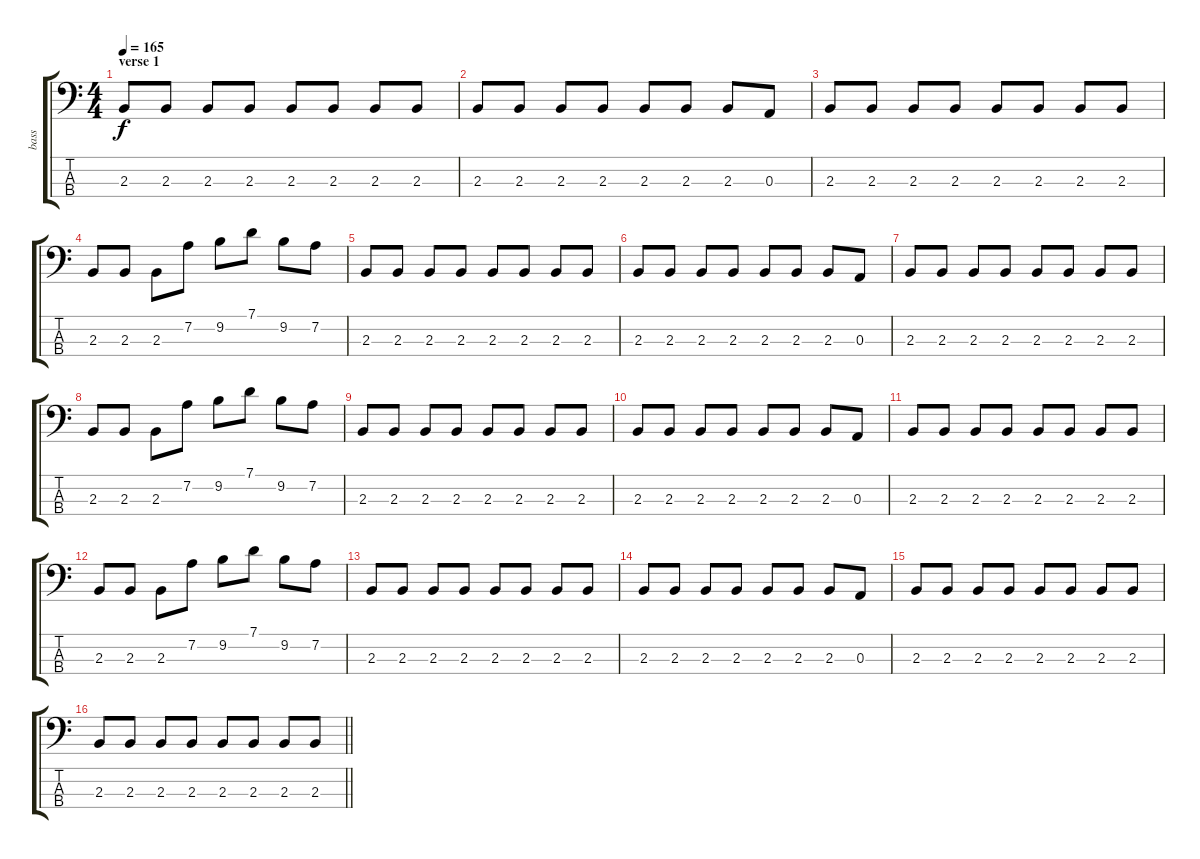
\track ("bass" "bass") {instrument electricbassfinger}
\staff {score tabs}
\tuning (G2 D2 A1 E1) {hide}
\ts (4 4)
\section ("" "verse 1")
\tempo 165
\clef f4
\ks c
2.3.8{dy f} 2.3.8 2.3.8 2.3.8 2.3.8 2.3.8 2.3.8 2.3.8 |
2.3.8 2.3.8 2.3.8 2.3.8 2.3.8 2.3.8 2.3.8 0.3.8 |
2.3.8 2.3.8 2.3.8 2.3.8 2.3.8 2.3.8 2.3.8 2.3.8 |
2.3.8 2.3.8 2.3.8 7.2.8 9.2.8 7.1.8 9.2.8 7.2.8 |
2.3.8 2.3.8 2.3.8 2.3.8 2.3.8 2.3.8 2.3.8 2.3.8 |
2.3.8 2.3.8 2.3.8 2.3.8 2.3.8 2.3.8 2.3.8 0.3.8 |
2.3.8 2.3.8 2.3.8 2.3.8 2.3.8 2.3.8 2.3.8 2.3.8 |
2.3.8 2.3.8 2.3.8 7.2.8 9.2.8 7.1.8 9.2.8 7.2.8 |
2.3.8 2.3.8 2.3.8 2.3.8 2.3.8 2.3.8 2.3.8 2.3.8 |
2.3.8 2.3.8 2.3.8 2.3.8 2.3.8 2.3.8 2.3.8 0.3.8 |
2.3.8 2.3.8 2.3.8 2.3.8 2.3.8 2.3.8 2.3.8 2.3.8 |
2.3.8 2.3.8 2.3.8 7.2.8 9.2.8 7.1.8 9.2.8 7.2.8 |
2.3.8 2.3.8 2.3.8 2.3.8 2.3.8 2.3.8 2.3.8 2.3.8 |
2.3.8 2.3.8 2.3.8 2.3.8 2.3.8 2.3.8 2.3.8 0.3.8 |
2.3.8 2.3.8 2.3.8 2.3.8 2.3.8 2.3.8 2.3.8 2.3.8 |
\barLineRight lightlight
2.3.8 2.3.8 2.3.8 2.3.8 2.3.8 2.3.8 2.3.8 2.3.8
